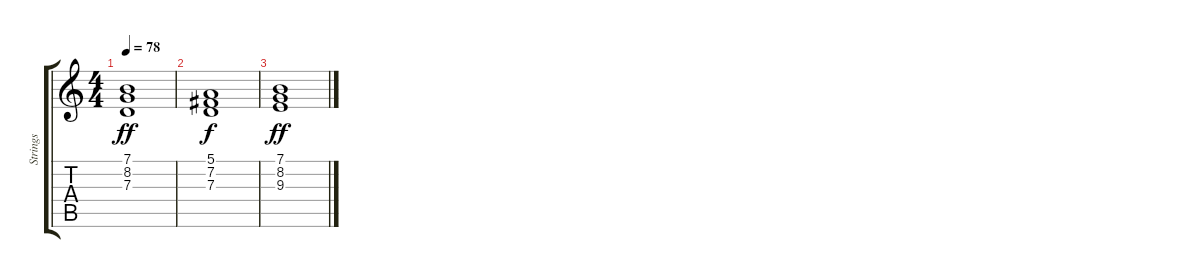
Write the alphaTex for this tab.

\track ("Strings" "Strings") {instrument synthstrings1}
\staff {score tabs}
\tuning (E4 B3 G3 D3 A2 E2) {hide}
\ts (4 4)
\tempo 78
\clef g2
\ks c
(7.1 8.2 7.3).1{dy ff} |
(5.1 7.2 7.3).1{dy f} |
(7.1 8.2 9.3).1{dy ff}
